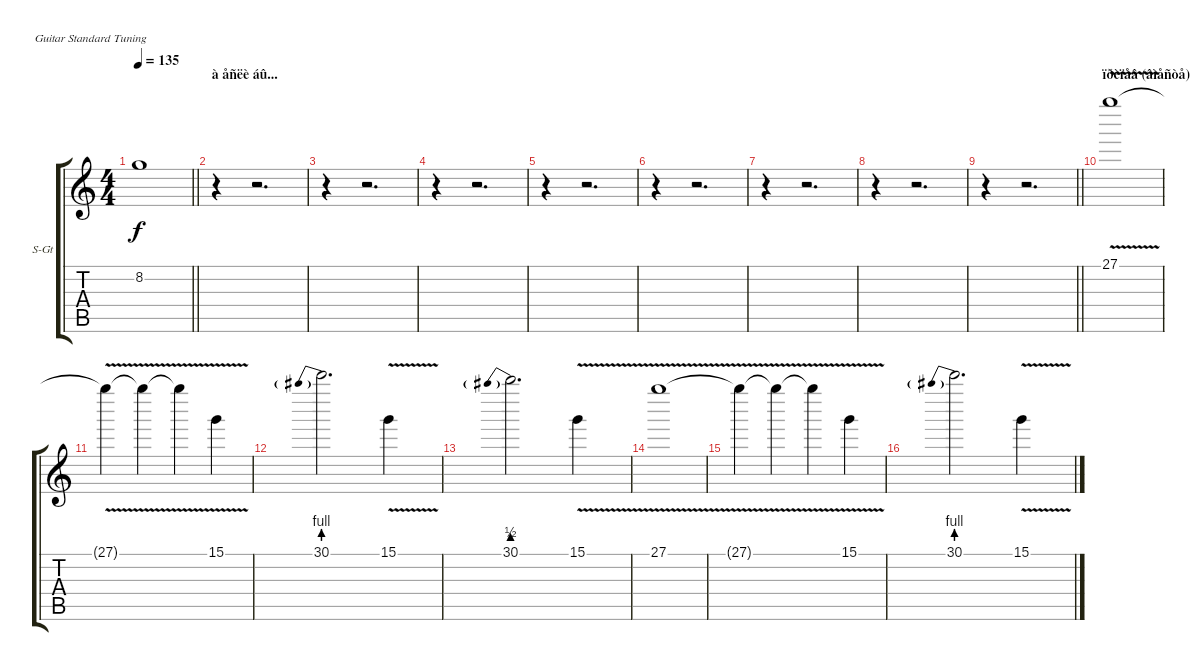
\bracketExtendMode groupsimilarinstruments
\firstSystemTrackNameOrientation horizontal
\otherSystemsTrackNameOrientation horizontal
\track ("îðãàí" "S-Gt") {instrument synthstrings2}
\staff {score tabs}
\tuning (E4 B3 G3 D3 A2 E2)
\displaytranspose 12
\ts (4 4)
\tempo 135
\clef g2
\barLineRight lightlight
\ks c
8.2.1{dy f} |
\section ("" "à åñëè áû...")
r.4 r.2{d} |
r.4 r.2{d} |
r.4 r.2{d} |
r.4 r.2{d} |
r.4 r.2{d} |
r.4 r.2{d} |
r.4 r.2{d} |
\barLineRight lightlight
r.4 r.2{d} |
\section ("" "ïðèïåâ (âìåñòå)")
27.1{v}.1 |
27.1{v t}.4 27.1{v t}.4 27.1{v t}.4 15.1{v}.4 |
30.1{be (prebend 0 4 60 4)}.2{d} 15.1{v}.4 |
30.1{be (prebend 0 2 60 2)}.2{d} 15.1{v}.4 |
27.1{v}.1 |
27.1{v t}.4 27.1{v t}.4 27.1{v t}.4 15.1{v}.4 |
30.1{be (prebend 0 4 60 4)}.2{d} 15.1{v}.4
